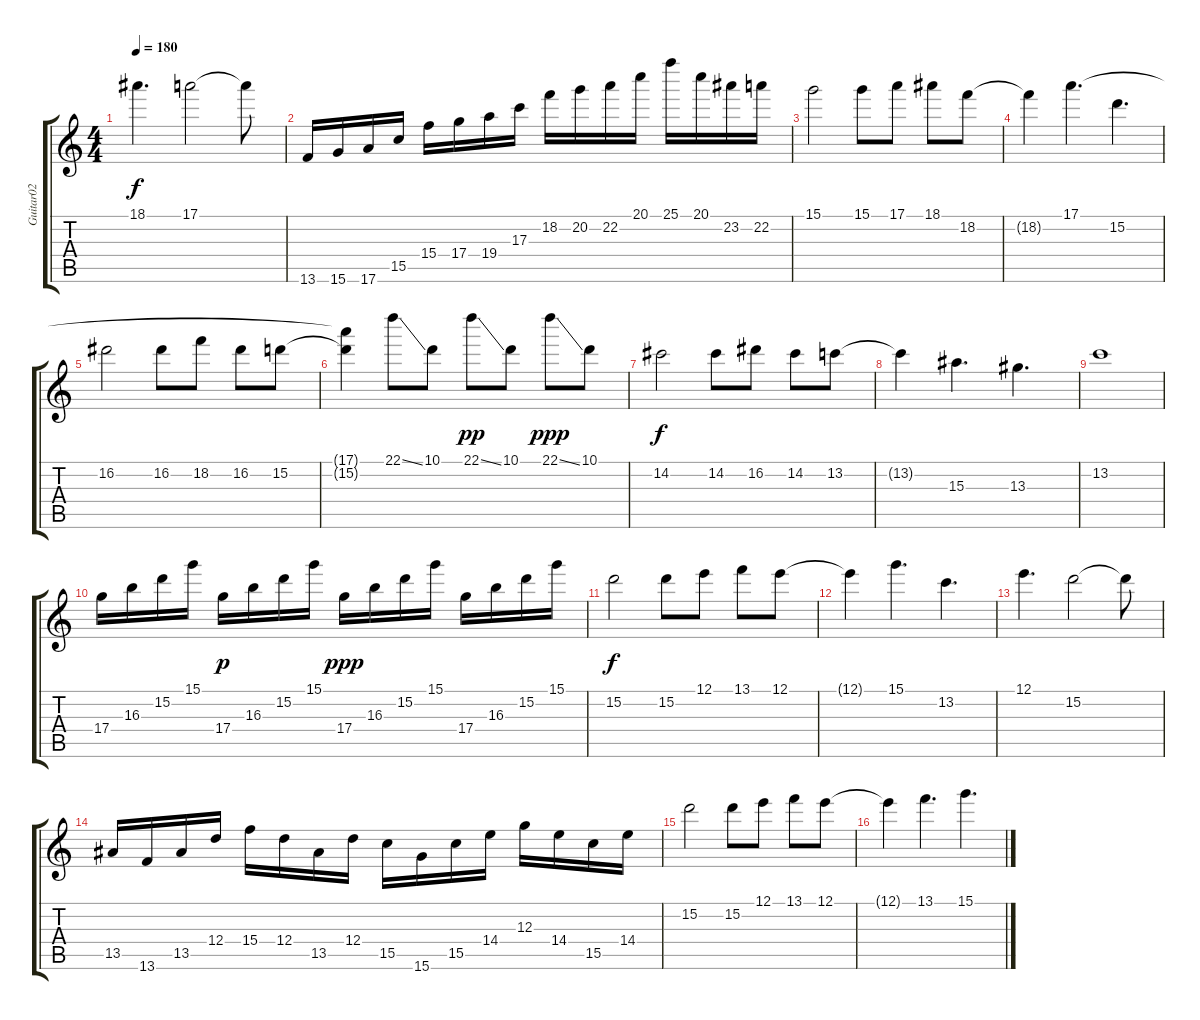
\track ("Guitar02" "Guitar02") {instrument distortionguitar}
\staff {score tabs}
\tuning (E4 B3 G3 D3 A2 E2) {hide}
\ts (4 4)
\tempo 180
\clef g2
\ks c
18.1.4{d dy f} 17.1.2 17.1{t}.8 |
13.6.16 15.6.16 17.6.16 15.5.16 15.4.16 17.4.16 19.4.16 17.3.16 18.2.16 20.2.16 22.2.16 20.1.16 25.1.16 20.1.16 23.2.16 22.2.16 |
15.1.2 15.1.8 17.1.8 18.1.8 18.2.8 |
18.2{t}.4 17.1.4{d} 15.2.4{d} |
16.2.2 16.2.8 18.2.8 16.2.8 15.2.8 |
(17.1{t} 15.2{t}).4 22.1{ss}.8 10.1.8 22.1{ss}.8{dy pp} 10.1.8 22.1{ss}.8{dy ppp} 10.1.8 |
14.2.2{dy f} 14.2.8 16.2.8 14.2.8 13.2.8 |
13.2{t}.4 15.3.4{d} 13.3.4{d} |
13.2.1 |
17.4.16 16.3.16 15.2.16 15.1.16 17.4.16{dy p} 16.3.16 15.2.16 15.1.16 17.4.16{dy ppp} 16.3.16 15.2.16 15.1.16 17.4.16 16.3.16 15.2.16 15.1.16 |
15.2.2{dy f} 15.2.8 12.1.8 13.1.8 12.1.8 |
12.1{t}.4 15.1.4{d} 13.2.4{d} |
12.1.4{d} 15.2.2 15.2{t}.8 |
13.5.16 13.6.16 13.5.16 12.4.16 15.4.16 12.4.16 13.5.16 12.4.16 15.5.16 15.6.16 15.5.16 14.4.16 12.3.16 14.4.16 15.5.16 14.4.16 |
15.2.2 15.2.8 12.1.8 13.1.8 12.1.8 |
12.1{t}.4 13.1.4{d} 15.1.4{d}
